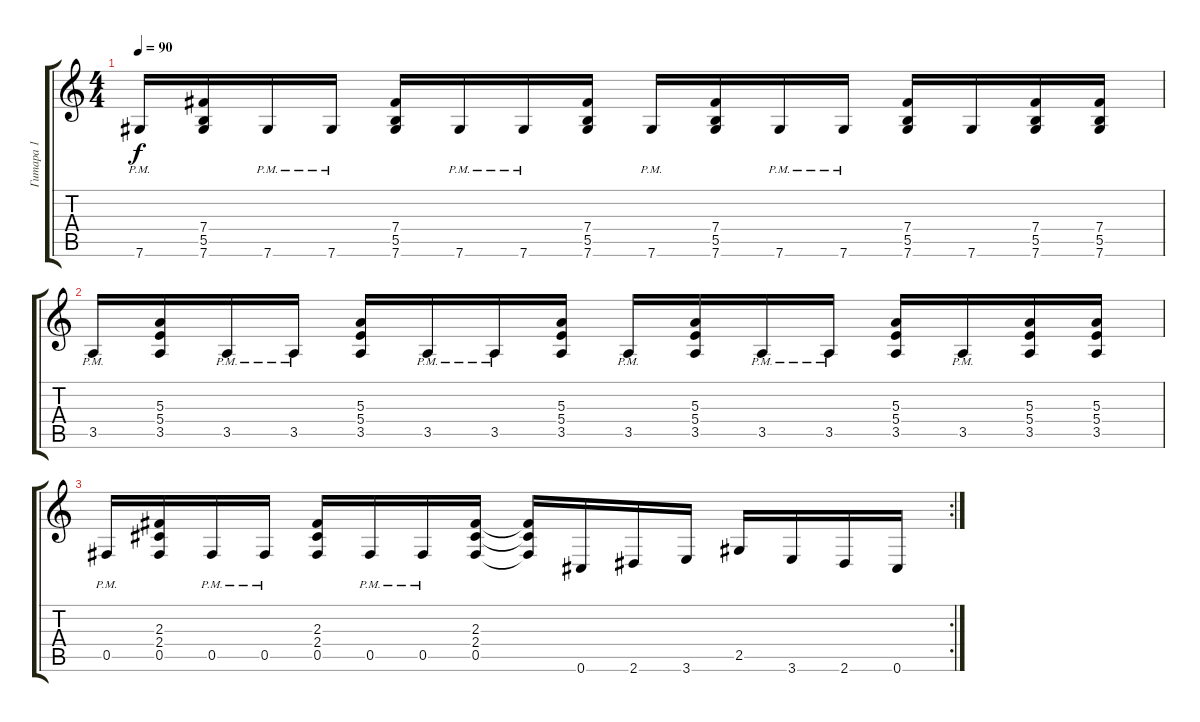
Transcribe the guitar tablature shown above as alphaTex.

\track ("Гитара 1" "Гитара 1") {instrument distortionguitar}
\staff {score tabs}
\tuning (Db4 Ab3 E3 B2 Gb2 Db2) {hide}
\ts (4 4)
\tempo 90
\clef g2
\ks c
7.6{pm}.16{dy f} (7.4 5.5 7.6).16 7.6{pm}.16 7.6{pm}.16 (7.4 5.5 7.6).16 7.6{pm}.16 7.6{pm}.16 (7.4 5.5 7.6).16 7.6{pm}.16 (7.4 5.5 7.6).16 7.6{pm}.16 7.6{pm}.16 (7.4 5.5 7.6).16 7.6.16 (7.4 5.5 7.6).16 (7.4 5.5 7.6).16 |
3.5{pm}.16 (5.3 5.4 3.5).16 3.5{pm}.16 3.5{pm}.16 (5.3 5.4 3.5).16 3.5{pm}.16 3.5{pm}.16 (5.3 5.4 3.5).16 3.5{pm}.16 (5.3 5.4 3.5).16 3.5{pm}.16 3.5{pm}.16 (5.3 5.4 3.5).16 3.5{pm}.16 (5.3 5.4 3.5).16 (5.3 5.4 3.5).16 |
\rc 2
0.5{pm}.16 (2.3 2.4 0.5).16 0.5{pm}.16 0.5{pm}.16 (2.3 2.4 0.5).16 0.5{pm}.16 0.5{pm}.16 (2.3 2.4 0.5).16 (2.3{t} 2.4{t} 0.5{t}).16 0.6.16 2.6.16 3.6.16 2.5.16 3.6.16 2.6.16 0.6.16
